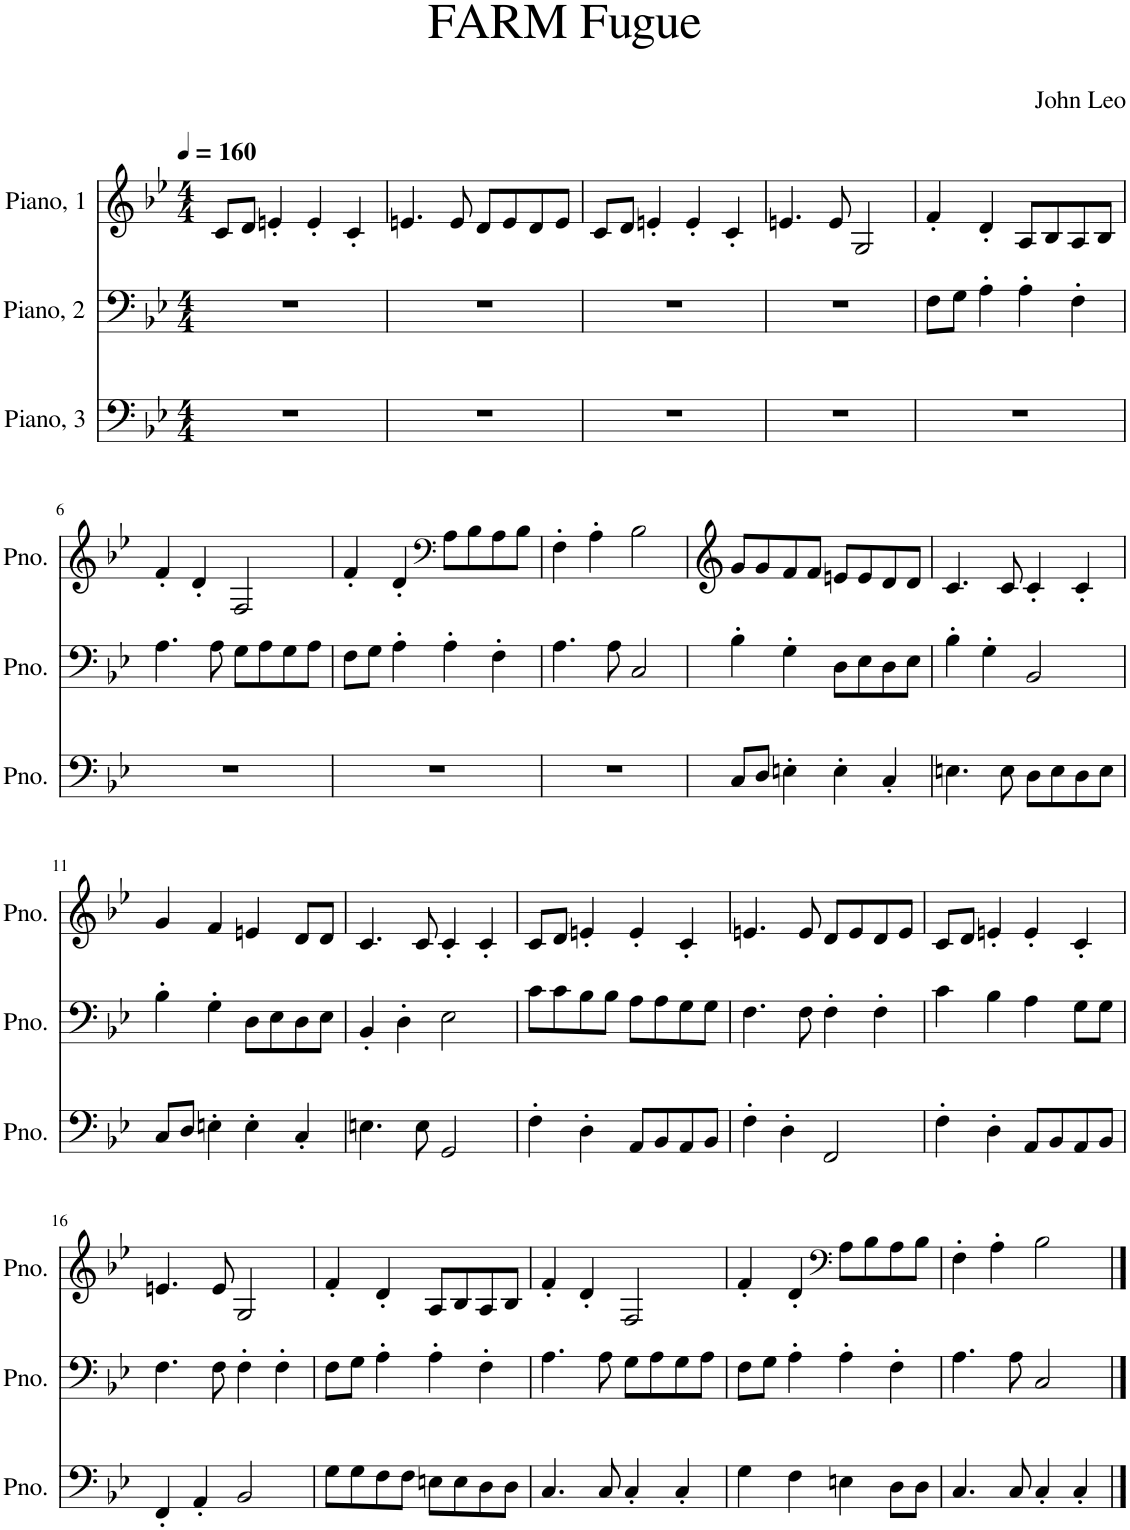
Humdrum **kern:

**kern	**kern	**kern
*part3	*part2	*part1
*staff3	*staff2	*staff1
*I"Piano, 3	*I"Piano, 2	*I"Piano, 1
*I'Pno.	*I'Pno.	*I'Pno.
*clefF4	*clefF4	*clefG2
*k[b-e-]	*k[b-e-]	*k[b-e-]
*M4/4	*M4/4	*M4/4
*MM160	*MM160	*MM160
=1	=1	=1
1r	1r	8c/L
.	.	8d/J
.	.	4en'/
.	.	4e'/
.	.	4c'/
=2	=2	=2
1r	1r	4.en/
.	.	8e/
.	.	8d/L
.	.	8e/
.	.	8d/
.	.	8e/J
=3	=3	=3
1r	1r	8c/L
.	.	8d/J
.	.	4en'/
.	.	4e'/
.	.	4c'/
=4	=4	=4
1r	1r	4.en/
.	.	8e/
.	.	2G/
=5	=5	=5
1r	8F\L	4f'/
.	8G\J	.
.	4A'\	4d'/
.	4A'\	8A/L
.	.	8B-/
.	4F'\	8A/
.	.	8B-/J
!!LO:LB:g=z
=6	=6	=6
1r	4.A\	4f'/
.	.	4d'/
.	8A\	.
.	8G\L	2F/
.	8A\	.
.	8G\	.
.	8A\J	.
=7	=7	=7
1r	8F\L	4f'/
.	8G\J	.
.	4A'\	4d'/
*	*	*clefF4
.	4A'\	8A\L
.	.	8B-\
.	4F'\	8A\
.	.	8B-\J
=8	=8	=8
1r	4.A\	4F'\
.	.	4A'\
.	8A\	.
.	2C/	2B-\
=9	=9	=9
8C/L	4B-'\	8g/L
8D/J	.	8g/
4En'\	4G'\	8f/
.	.	8f/J
4E'\	8D\L	8en/L
.	8E-\	8e/
4C'/	8D\	8d/
.	8E-\J	8d/J
=10	=10	=10
4.En\	4B-'\	4.c/
.	4G'\	.
8E\	.	8c/
8D\L	2BB-/	4c'/
8E\	.	.
8D\	.	4c'/
8E\J	.	.
!!LO:LB:g=z
=11	=11	=11
8C/L	4B-'\	4g/
8D/J	.	.
4En'\	4G'\	4f/
4E'\	8D\L	4en/
.	8E-\	.
4C'/	8D\	8d/L
.	8E-\J	8d/J
=12	=12	=12
4.En\	4BB-'/	4.c/
.	4D'\	.
8E\	.	8c/
2GG/	2E-\	4c'/
.	.	4c'/
=13	=13	=13
4F'\	8c\L	8c/L
.	8c\	8d/J
4D'\	8B-\	4en'/
.	8B-\J	.
8AA/L	8A\L	4e'/
8BB-/	8A\	.
8AA/	8G\	4c'/
8BB-/J	8G\J	.
=14	=14	=14
4F'\	4.F\	4.en/
4D'\	.	.
.	8F\	8e/
2FF/	4F'\	8d/L
.	.	8e/
.	4F'\	8d/
.	.	8e/J
=15	=15	=15
4F'\	4c\	8c/L
.	.	8d/J
4D'\	4B-\	4en'/
8AA/L	4A\	4e'/
8BB-/	.	.
8AA/	8G\L	4c'/
8BB-/J	8G\J	.
!!LO:LB:g=z
=16	=16	=16
4FF'/	4.F\	4.en/
4AA'/	.	.
.	8F\	8e/
2BB-/	4F'\	2G/
.	4F'\	.
=17	=17	=17
8G\L	8F\L	4f'/
8G\	8G\J	.
8F\	4A'\	4d'/
8F\J	.	.
8En\L	4A'\	8A/L
8E\	.	8B-/
8D\	4F'\	8A/
8D\J	.	8B-/J
=18	=18	=18
4.C/	4.A\	4f'/
.	.	4d'/
8C/	8A\	.
4C'/	8G\L	2F/
.	8A\	.
4C'/	8G\	.
.	8A\J	.
=19	=19	=19
4G\	8F\L	4f'/
.	8G\J	.
4F\	4A'\	4d'/
*	*	*clefF4
4En\	4A'\	8A\L
.	.	8B-\
8D\L	4F'\	8A\
8D\J	.	8B-\J
=20	=20	=20
4.C/	4.A\	4F'\
.	.	4A'\
8C/	8A\	.
4C'/	2C/	2B-\
4C'/	.	.
==	==	==
*-	*-	*-
